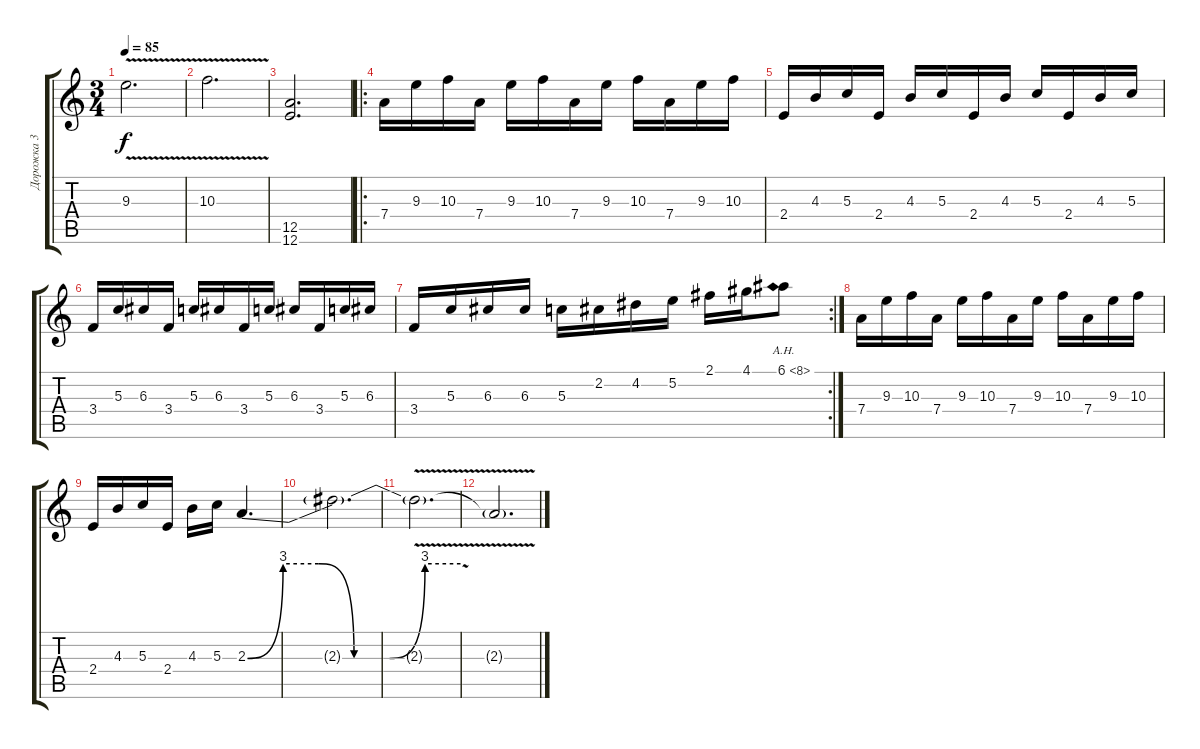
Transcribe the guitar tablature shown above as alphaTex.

\track ("Дорожка 3" "Дорожка 3") {instrument distortionguitar}
\staff {score tabs}
\tuning (E4 B3 G3 D3 A2 E2) {hide}
\ts (3 4)
\tempo 85
\clef g2
\ks c
9.3{v}.2{d dy f} |
10.3{v}.2{d} |
(12.5 12.6).2{d} |
\ro
7.4.16 9.3.16 10.3.16 7.4.16 9.3.16 10.3.16 7.4.16 9.3.16 10.3.16 7.4.16 9.3.16 10.3.16 |
2.4.16 4.3.16 5.3.16 2.4.16 4.3.16 5.3.16 2.4.16 4.3.16 5.3.16 2.4.16 4.3.16 5.3.16 |
3.4.16 5.3.16 6.3.16 3.4.16 5.3.16 6.3.16 3.4.16 5.3.16 6.3.16 3.4.16 5.3.16 6.3.16 |
\rc 2
3.4.16 5.3.16 6.3.16 6.3.16 5.3.16 2.2.16 4.2.16 5.2.16 2.1.16 4.1.16 6.1{ah 2}.8 |
7.4.16 9.3.16 10.3.16 7.4.16 9.3.16 10.3.16 7.4.16 9.3.16 10.3.16 7.4.16 9.3.16 10.3.16 |
2.4.16 4.3.16 5.3.16 2.4.16 4.3.16 5.3.16 2.3{be (custom 0 0 10 12 20 12 30 0 40 0 50 12 60 12)}.4{d} |
2.3{t}.2{d} |
2.3{v t}.2{d} |
2.3{t}.2{d}
